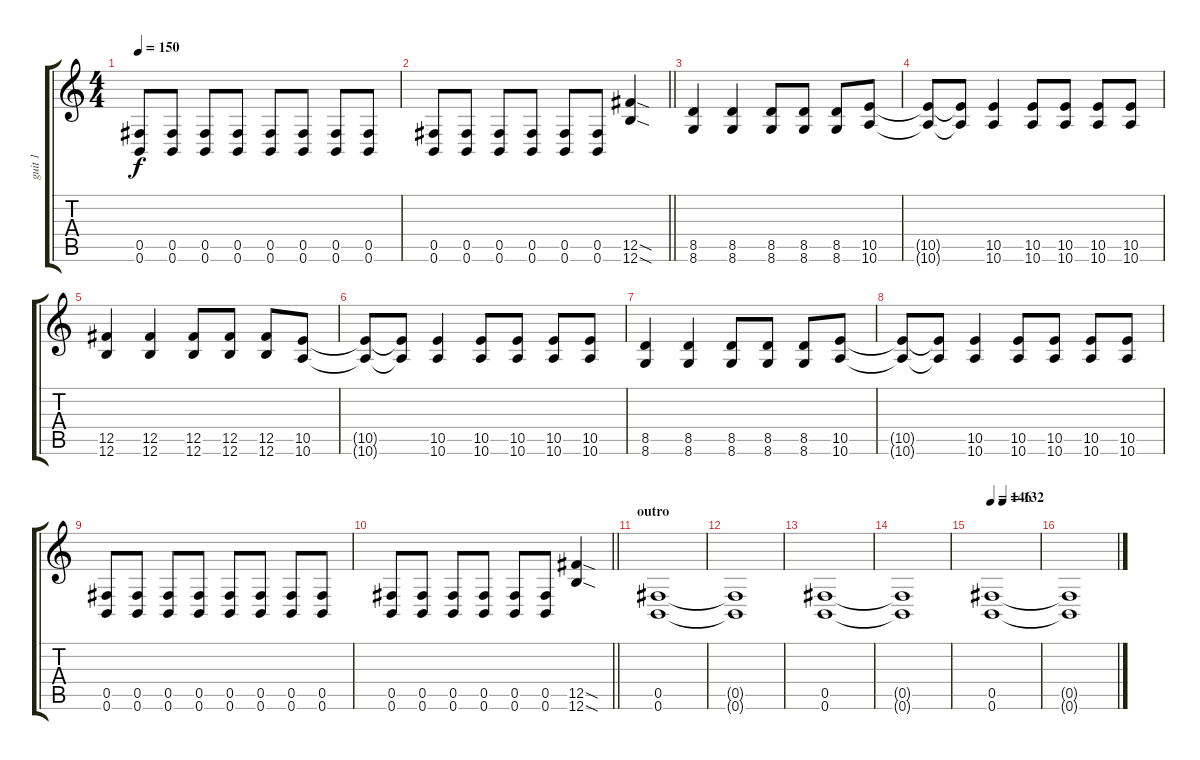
\track ("guit 1" "guit 1") {instrument distortionguitar}
\staff {score tabs}
\tuning (Db4 Ab3 E3 B2 Gb2 B1) {hide}
\ts (4 4)
\tempo 150
\clef g2
\ks c
(0.5 0.6).8{dy f} (0.5 0.6).8 (0.5 0.6).8 (0.5 0.6).8 (0.5 0.6).8 (0.5 0.6).8 (0.5 0.6).8 (0.5 0.6).8 |
\barLineRight lightlight
(0.5 0.6).8 (0.5 0.6).8 (0.5 0.6).8 (0.5 0.6).8 (0.5 0.6).8 (0.5 0.6).8 (12.5{sod} 12.6{sod}).4 |
(8.5 8.6).4 (8.5 8.6).4 (8.5 8.6).8 (8.5 8.6).8 (8.5 8.6).8 (10.5 10.6).8 |
(10.5{t} 10.6{t}).8 (10.5{t} 10.6{t}).8 (10.5 10.6).4 (10.5 10.6).8 (10.5 10.6).8 (10.5 10.6).8 (10.5 10.6).8 |
(12.5 12.6).4 (12.5 12.6).4 (12.5 12.6).8 (12.5 12.6).8 (12.5 12.6).8 (10.5 10.6).8 |
(10.5{t} 10.6{t}).8 (10.5{t} 10.6{t}).8 (10.5 10.6).4 (10.5 10.6).8 (10.5 10.6).8 (10.5 10.6).8 (10.5 10.6).8 |
(8.5 8.6).4 (8.5 8.6).4 (8.5 8.6).8 (8.5 8.6).8 (8.5 8.6).8 (10.5 10.6).8 |
(10.5{t} 10.6{t}).8 (10.5{t} 10.6{t}).8 (10.5 10.6).4 (10.5 10.6).8 (10.5 10.6).8 (10.5 10.6).8 (10.5 10.6).8 |
(0.5 0.6).8 (0.5 0.6).8 (0.5 0.6).8 (0.5 0.6).8 (0.5 0.6).8 (0.5 0.6).8 (0.5 0.6).8 (0.5 0.6).8 |
\barLineRight lightlight
(0.5 0.6).8 (0.5 0.6).8 (0.5 0.6).8 (0.5 0.6).8 (0.5 0.6).8 (0.5 0.6).8 (12.5{sod} 12.6{sod}).4 |
\section ("" "outro")
(0.5 0.6).1 |
(0.5{t} 0.6{t}).1 |
(0.5 0.6).1 |
(0.5{t} 0.6{t}).1 |
\tempo 146
\tempo (132 0.25)
(0.5 0.6).1 |
(0.5{t} 0.6{t}).1
